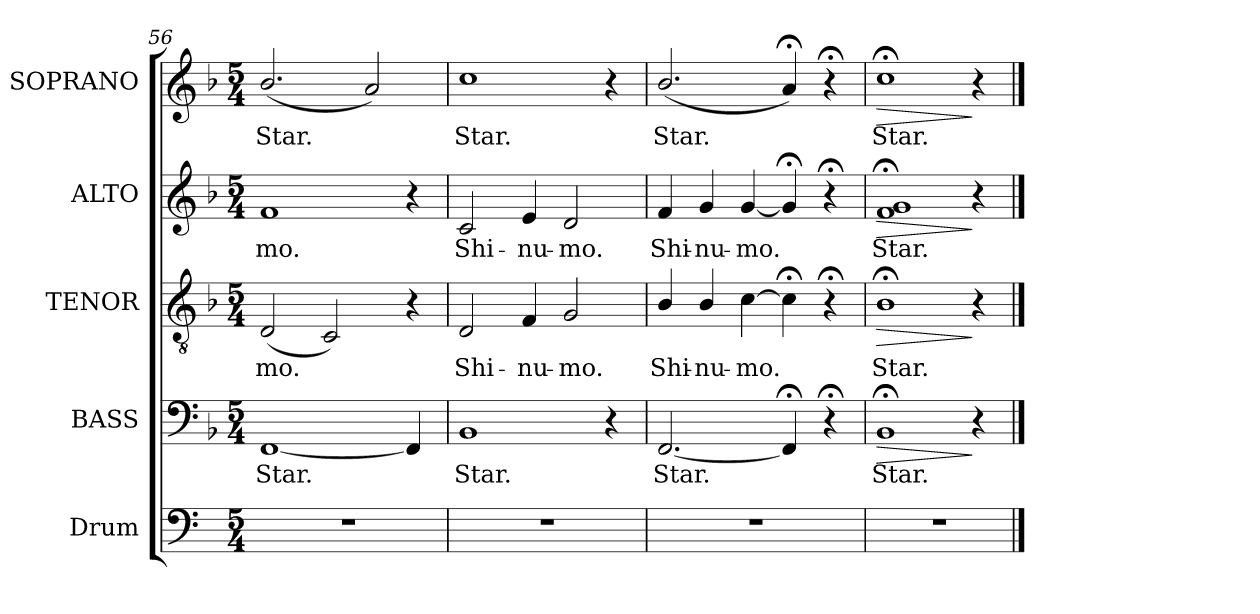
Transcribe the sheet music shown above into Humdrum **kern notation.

**kern	**kern	**text	**dynam	**kern	**text	**dynam	**kern	**text	**dynam	**kern	**text	**dynam
*part5	*part4	*part4	*part4	*part3	*part3	*part3	*part2	*part2	*part2	*part1	*part1	*part1
*staff5	*staff4	*staff4	*staff4	*staff3	*staff3	*staff3	*staff2	*staff2	*staff2	*staff1	*staff1	*staff1
*I"Drum	*I"BASS	*	*	*I"TENOR	*	*	*I"ALTO	*	*	*I"SOPRANO	*	*
*I'Drum	*I'B.	*	*	*I'T.	*	*	*I'A.	*	*	*I'S.	*	*
*clefF4	*clefF4	*	*	*clefGv2	*	*	*clefG2	*	*	*clefG2	*	*
*	*	*	*	*ITrd7c12	*	*	*	*	*	*	*	*
*k[]	*k[b-]	*	*	*k[b-]	*	*	*k[b-]	*	*	*k[b-]	*	*
*a:	*d:	*	*	*d:	*	*	*d:	*	*	*d:	*	*
*M5/4	*M5/4	*	*	*M5/4	*	*	*M5/4	*	*	*M5/4	*	*
=56	=56	=56	=56	=56	=56	=56	=56	=56	=56	=56	=56	=56
!LO:N:vis=1	!	!	!	!	!	!	!	!	!	!	!	!
!	!	!LO:LY:b:color=#000000	!	!	!	!	!	!	!	!	!	!
!	!	!	!	!	!LO:LY:b:color=#000000	!	!	!	!	!	!	!
!	!	!	!	!	!	!	!	!LO:LY:b:color=#000000	!	!	!	!
!	!	!	!	!	!	!	!	!	!	!	!LO:LY:b:color=#000000	!
4%5r	[1FFi	Star.	.	(2DDi/	-mo.	.	1fi	-mo.	.	(2.b-i/	Star.	.
.	.	.	.	2CCi/)	.	.	.	.	.	.	.	.
.	.	.	.	.	.	.	.	.	.	2ai/)	.	.
.	4FFi/]	.	.	4r	.	.	4r	.	.	.	.	.
=57	=57	=57	=57	=57	=57	=57	=57	=57	=57	=57	=57	=57
!LO:N:vis=1	!	!	!	!	!	!	!	!	!	!	!	!
!	!	!LO:LY:b:color=#000000	!	!	!	!	!	!	!	!	!	!
!	!	!	!	!	!LO:LY:b:color=#000000	!	!	!	!	!	!	!
!	!	!	!	!	!	!	!	!LO:LY:b:color=#000000	!	!	!	!
!	!	!	!	!	!	!	!	!	!	!	!LO:LY:b:color=#000000	!
4%5r	1BB-i	Star.	.	2DDi/	Shi-	.	2ci/	Shi-	.	1cci	Star.	.
!	!	!	!	!	!LO:LY:b:color=#000000	!	!	!	!	!	!	!
!	!	!	!	!	!	!	!	!LO:LY:b:color=#000000	!	!	!	!
.	.	.	.	4FFi/	-nu-	.	4ei/	-nu-	.	.	.	.
!	!	!	!	!	!LO:LY:b:color=#000000	!	!	!	!	!	!	!
!	!	!	!	!	!	!	!	!LO:LY:b:color=#000000	!	!	!	!
.	.	.	.	2GGi/	-mo.	.	2di/	-mo.	.	.	.	.
.	4r	.	.	.	.	.	.	.	.	4r	.	.
=58	=58	=58	=58	=58	=58	=58	=58	=58	=58	=58	=58	=58
!LO:N:vis=1	!	!	!	!	!	!	!	!	!	!	!	!
!	!	!LO:LY:b:color=#000000	!	!	!	!	!	!	!	!	!	!
!	!	!	!	!	!LO:LY:b:color=#000000	!	!	!	!	!	!	!
!	!	!	!	!	!	!	!	!LO:LY:b:color=#000000	!	!	!	!
!	!	!	!	!	!	!	!	!	!	!	!LO:LY:b:color=#000000	!
4%5r	[2.FFi/	Star.	.	4BB-i/	Shi-	.	4fi/	Shi-	.	(2.b-i/	Star.	.
!	!	!	!	!	!LO:LY:b:color=#000000	!	!	!	!	!	!	!
!	!	!	!	!	!	!	!	!LO:LY:b:color=#000000	!	!	!	!
.	.	.	.	4BB-i/	-nu-	.	4gi/	-nu-	.	.	.	.
!	!	!	!	!	!LO:LY:b:color=#000000	!	!	!	!	!	!	!
!	!	!	!	!	!	!	!	!LO:LY:b:color=#000000	!	!	!	!
.	.	.	.	[4Ci\	-mo.	.	[4gi/	-mo.	.	.	.	.
.	4FF;i/]	.	.	4C;i\]	.	.	4g;i/]	.	.	4a;i/)	.	.
.	4r;	.	.	4r;	.	.	4r;	.	.	4r;	.	.
=59	=59	=59	=59	=59	=59	=59	=59	=59	=59	=59	=59	=59
!LO:N:vis=1	!	!	!	!	!	!	!	!	!	!	!	!
!	!	!LO:LY:b:color=#000000	!LO:HP:b	!	!	!	!	!	!	!	!	!
!	!	!	!	!	!LO:LY:b:color=#000000	!LO:HP:b	!	!	!	!	!	!
!	!	!	!	!	!	!	!	!LO:LY:b:color=#000000	!LO:HP:b	!	!	!
!	!	!	!	!	!	!	!	!	!	!	!LO:LY:b:color=#000000	!LO:HP:b
4%5r	1BB-;i	Star.	>	1BB-;i	Star.	>	1fi; 1gi;	Star.	>	1cc;i	Star.	>
.	4r	.	]	4r	.	]	4r	.	]	4r	.	]
==	==	==	==	==	==	==	==	==	==	==	==	==
*-	*-	*-	*-	*-	*-	*-	*-	*-	*-	*-	*-	*-
